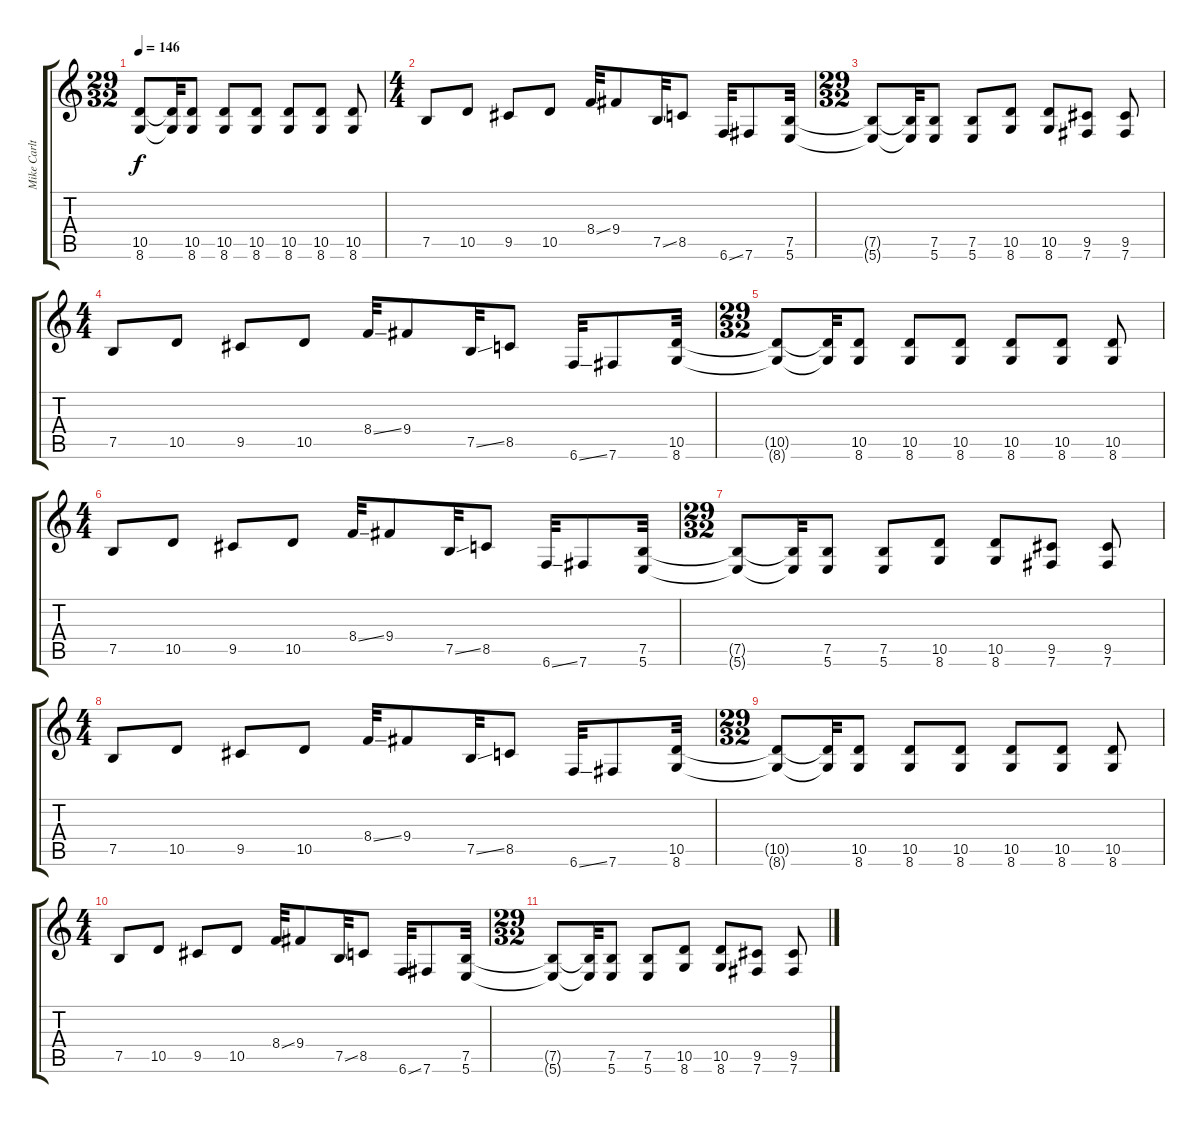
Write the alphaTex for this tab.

\track ("Mike Carlton" "Mike Carlt") {instrument distortionguitar}
\staff {score tabs}
\tuning (B3 Gb3 D3 A2 E2 B1) {hide}
\ts (29 32)
\tempo 146
\clef g2
\ks c
(10.5{t} 8.6{t}).8{dy f} (10.5{t} 8.6{t}).32 (10.5 8.6).8 (10.5 8.6).8 (10.5 8.6).8 (10.5 8.6).8 (10.5 8.6).8 (10.5 8.6).8 |
\ts (4 4)
7.5.8 10.5.8 9.5.8 10.5.8 8.4{ss}.32 9.4.8 7.5{ss}.32 8.5.8 6.6{ss}.32 7.6.8 (7.5 5.6).32 |
\ts (29 32)
(7.5{t} 5.6{t}).8 (7.5{t} 5.6{t}).32 (7.5 5.6).8 (7.5 5.6).8 (10.5 8.6).8 (10.5 8.6).8 (9.5 7.6).8 (9.5 7.6).8 |
\ts (4 4)
7.5.8 10.5.8 9.5.8 10.5.8 8.4{ss}.32 9.4.8 7.5{ss}.32 8.5.8 6.6{ss}.32 7.6.8 (10.5 8.6).32 |
\ts (29 32)
(10.5{t} 8.6{t}).8 (10.5{t} 8.6{t}).32 (10.5 8.6).8 (10.5 8.6).8 (10.5 8.6).8 (10.5 8.6).8 (10.5 8.6).8 (10.5 8.6).8 |
\ts (4 4)
7.5.8 10.5.8 9.5.8 10.5.8 8.4{ss}.32 9.4.8 7.5{ss}.32 8.5.8 6.6{ss}.32 7.6.8 (7.5 5.6).32 |
\ts (29 32)
(7.5{t} 5.6{t}).8 (7.5{t} 5.6{t}).32 (7.5 5.6).8 (7.5 5.6).8 (10.5 8.6).8 (10.5 8.6).8 (9.5 7.6).8 (9.5 7.6).8 |
\ts (4 4)
7.5.8 10.5.8 9.5.8 10.5.8 8.4{ss}.32 9.4.8 7.5{ss}.32 8.5.8 6.6{ss}.32 7.6.8 (10.5 8.6).32 |
\ts (29 32)
(10.5{t} 8.6{t}).8 (10.5{t} 8.6{t}).32 (10.5 8.6).8 (10.5 8.6).8 (10.5 8.6).8 (10.5 8.6).8 (10.5 8.6).8 (10.5 8.6).8 |
\ts (4 4)
7.5.8 10.5.8 9.5.8 10.5.8 8.4{ss}.32 9.4.8 7.5{ss}.32 8.5.8 6.6{ss}.32 7.6.8 (7.5 5.6).32 |
\ts (29 32)
(7.5{t} 5.6{t}).8 (7.5{t} 5.6{t}).32 (7.5 5.6).8 (7.5 5.6).8 (10.5 8.6).8 (10.5 8.6).8 (9.5 7.6).8 (9.5 7.6).8
